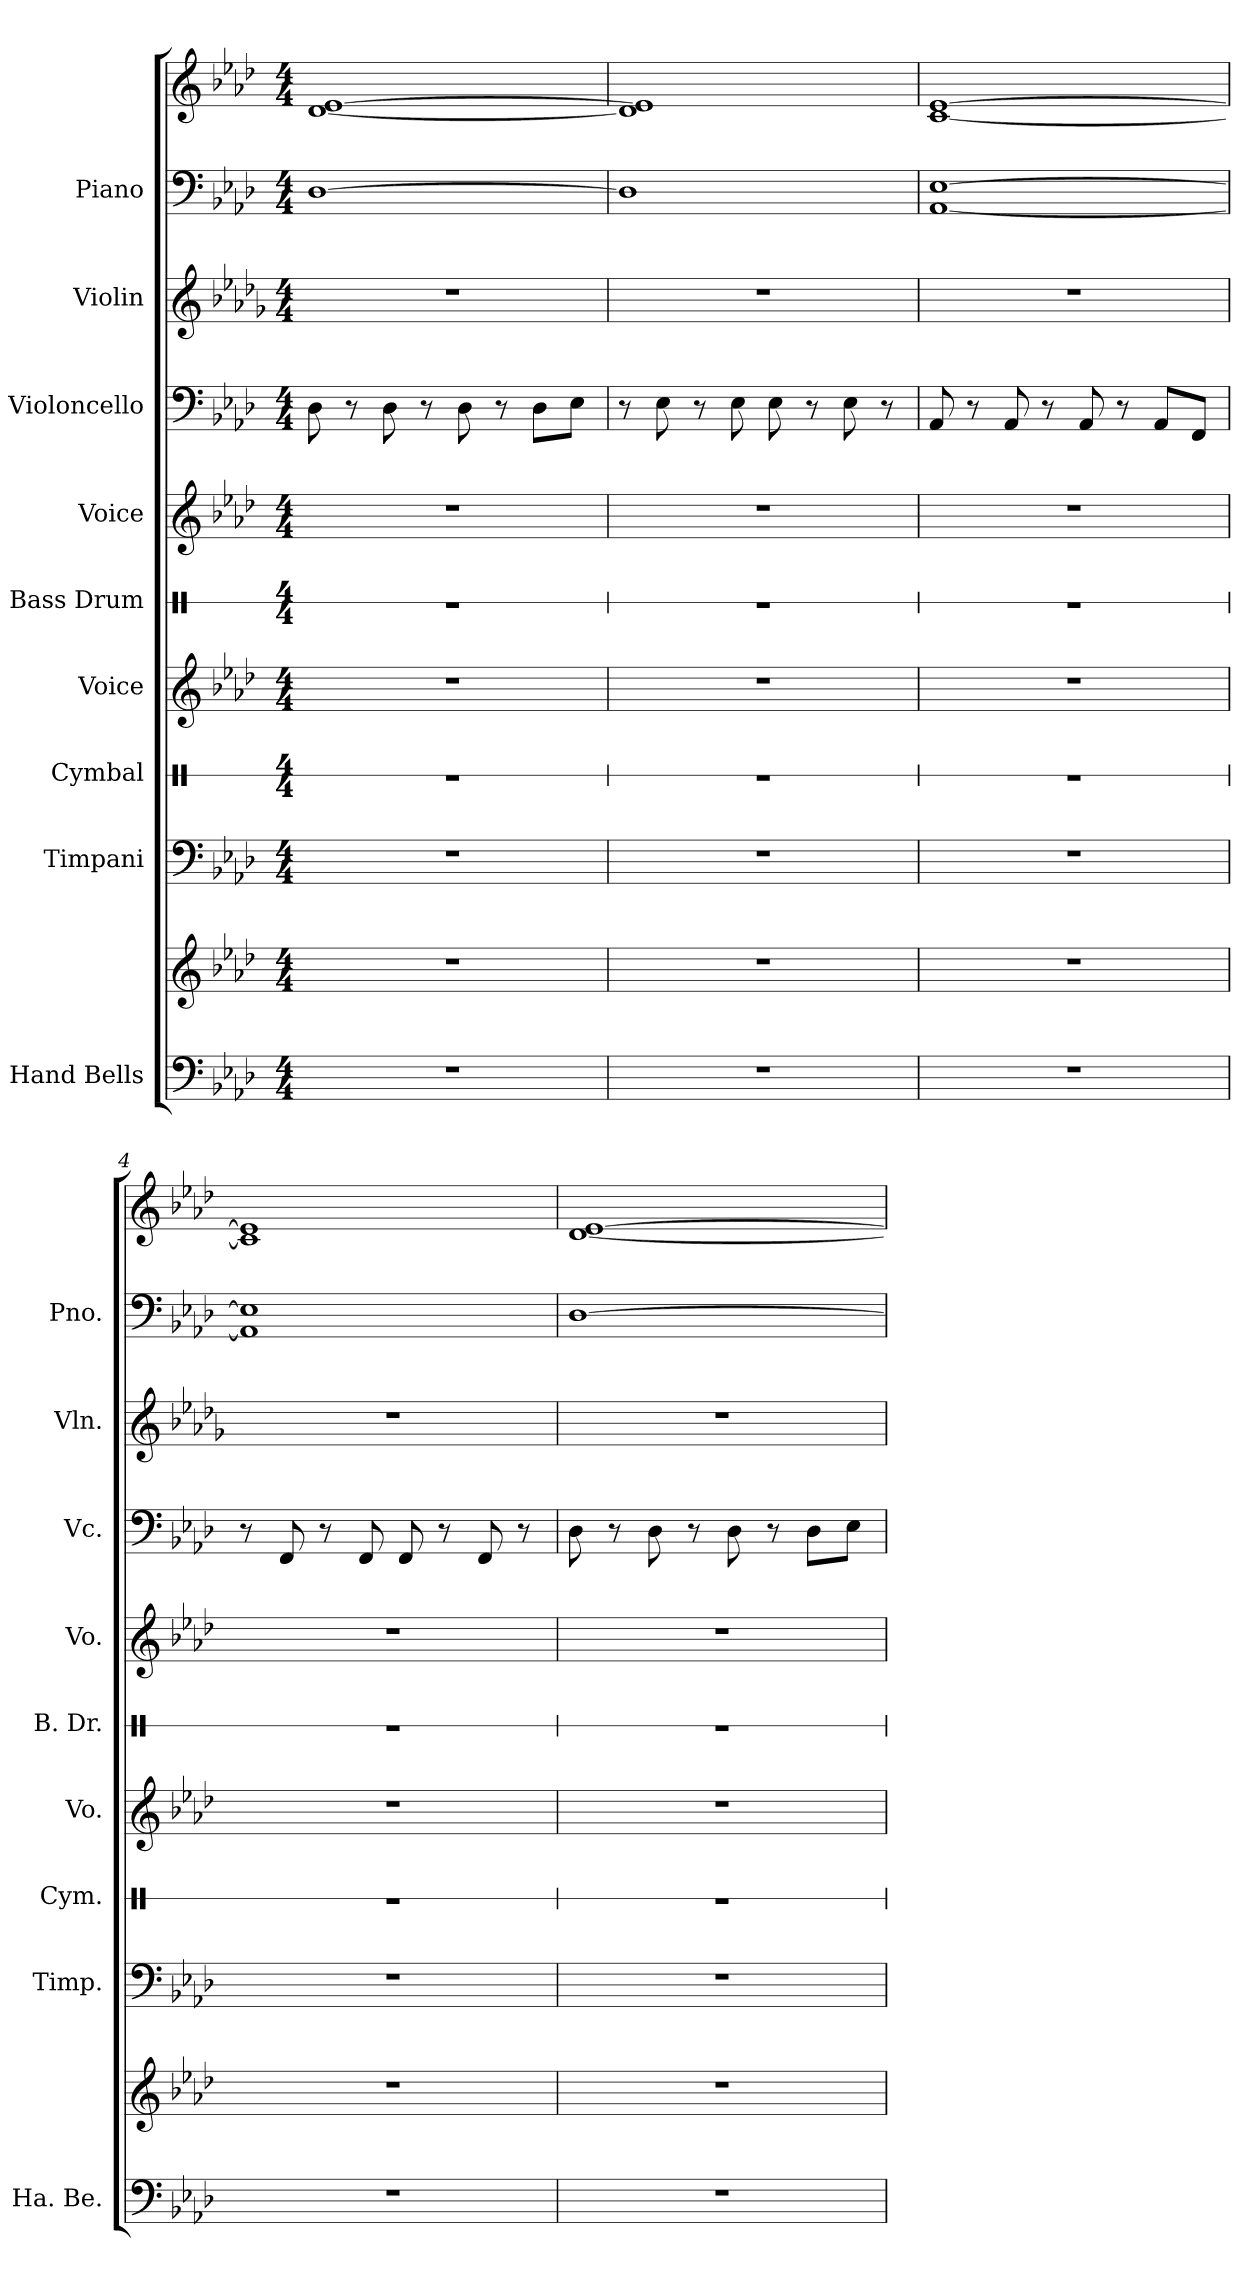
**kern	**kern	**kern	**kern	**kern	**kern	**kern	**kern	**kern	**kern	**kern
*part9	*part9	*part8	*part7	*part6	*part5	*part4	*part3	*part2	*part1	*part1
*staff11	*staff10	*staff9	*staff8	*staff7	*staff6	*staff5	*staff4	*staff3	*staff2	*staff1
*I"Hand Bells	*	*I"Timpani	*I"Cymbal	*I"Voice	*I"Bass Drum	*I"Voice	*I"Violoncello	*I"Violin	*I"Piano	*
*I'Ha. Be.	*	*I'Timp.	*I'Cym.	*I'Vo.	*I'B. Dr.	*I'Vo.	*I'Vc.	*I'Vln.	*I'Pno.	*
*	*	*	*stria1	*	*stria1	*	*	*	*	*
*clefF4	*clefG2	*clefF4	*clefX	*clefG2	*clefX	*clefG2	*clefF4	*clefG2	*clefF4	*clefG2
*k[b-e-a-d-]	*k[b-e-a-d-]	*k[b-e-a-d-]	*k[]	*k[b-e-a-d-]	*k[]	*k[b-e-a-d-]	*k[b-e-a-d-]	*k[b-e-a-d-g-]	*k[b-e-a-d-]	*k[b-e-a-d-]
*M4/4	*M4/4	*M4/4	*M4/4	*M4/4	*M4/4	*M4/4	*M4/4	*M4/4	*M4/4	*M4/4
*MM138	*MM138	*MM138	*MM138	*MM138	*MM138	*MM138	*MM138	*MM138	*MM138	*MM138
=1	=1	=1	=1	=1	=1	=1	=1	=1	=1	=1
1r	1r	1r	1r	1r	1r	1r	8D-\	1r	[1D-	[1d- [1e-
.	.	.	.	.	.	.	8r	.	.	.
.	.	.	.	.	.	.	8D-\	.	.	.
.	.	.	.	.	.	.	8r	.	.	.
.	.	.	.	.	.	.	8D-\	.	.	.
.	.	.	.	.	.	.	8r	.	.	.
.	.	.	.	.	.	.	8D-\L	.	.	.
.	.	.	.	.	.	.	8E-\J	.	.	.
=2	=2	=2	=2	=2	=2	=2	=2	=2	=2	=2
1r	1r	1r	1r	1r	1r	1r	8r	1r	1D-]	1d-] 1e-]
.	.	.	.	.	.	.	8E-\	.	.	.
.	.	.	.	.	.	.	8r	.	.	.
.	.	.	.	.	.	.	8E-\	.	.	.
.	.	.	.	.	.	.	8E-\	.	.	.
.	.	.	.	.	.	.	8r	.	.	.
.	.	.	.	.	.	.	8E-\	.	.	.
.	.	.	.	.	.	.	8r	.	.	.
=3	=3	=3	=3	=3	=3	=3	=3	=3	=3	=3
1r	1r	1r	1r	1r	1r	1r	8AA-/	1r	[1AA- [1E-	[1c [1e-
.	.	.	.	.	.	.	8r	.	.	.
.	.	.	.	.	.	.	8AA-/	.	.	.
.	.	.	.	.	.	.	8r	.	.	.
.	.	.	.	.	.	.	8AA-/	.	.	.
.	.	.	.	.	.	.	8r	.	.	.
.	.	.	.	.	.	.	8AA-/L	.	.	.
.	.	.	.	.	.	.	8FF/J	.	.	.
=4	=4	=4	=4	=4	=4	=4	=4	=4	=4	=4
1r	1r	1r	1r	1r	1r	1r	8r	1r	1AA-] 1E-]	1c] 1e-]
.	.	.	.	.	.	.	8FF/	.	.	.
.	.	.	.	.	.	.	8r	.	.	.
.	.	.	.	.	.	.	8FF/	.	.	.
.	.	.	.	.	.	.	8FF/	.	.	.
.	.	.	.	.	.	.	8r	.	.	.
.	.	.	.	.	.	.	8FF/	.	.	.
.	.	.	.	.	.	.	8r	.	.	.
!!LO:PB:g=z
=5	=5	=5	=5	=5	=5	=5	=5	=5	=5	=5
1r	1r	1r	1r	1r	1r	1r	8D-\	1r	[1D-	[1d- [1e-
.	.	.	.	.	.	.	8r	.	.	.
.	.	.	.	.	.	.	8D-\	.	.	.
.	.	.	.	.	.	.	8r	.	.	.
.	.	.	.	.	.	.	8D-\	.	.	.
.	.	.	.	.	.	.	8r	.	.	.
.	.	.	.	.	.	.	8D-\L	.	.	.
.	.	.	.	.	.	.	8E-\J	.	.	.
=	=	=	=	=	=	=	=	=	=	=
*-	*-	*-	*-	*-	*-	*-	*-	*-	*-	*-
